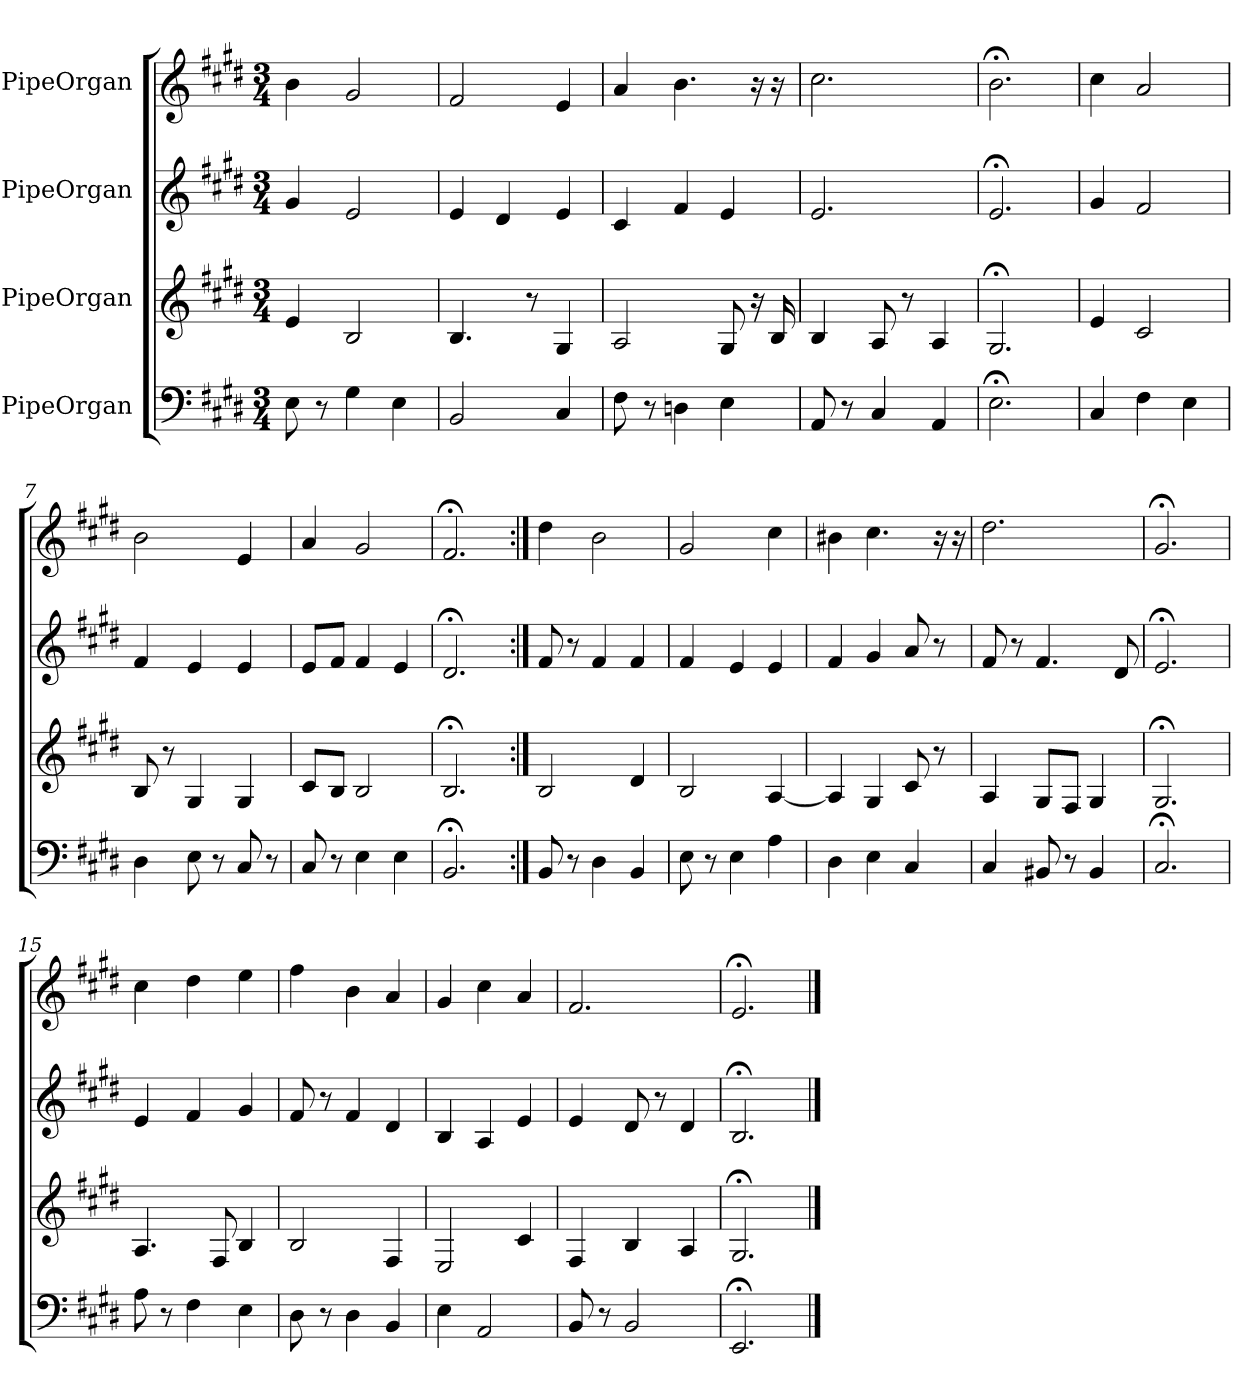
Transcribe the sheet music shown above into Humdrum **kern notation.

**kern	**kern	**kern	**kern
*part4	*part3	*part2	*part1
*staff4	*staff3	*staff2	*staff1
*I"PipeOrgan	*I"PipeOrgan	*I"PipeOrgan	*I"PipeOrgan
*k[f#c#g#d#]	*k[f#c#g#d#]	*k[f#c#g#d#]	*k[f#c#g#d#]
*E:	*E:	*E:	*E:
*M3/4	*M3/4	*M3/4	*M3/4
*MM60	*MM60	*MM60	*MM60
=1	=1	=1	=1
8E	4e	4g#	4b
8r	.	.	.
4G#	2B	2e	2g#
4E	.	.	.
=2	=2	=2	=2
2BB	4.B	4e	2f#
.	.	4d#	.
.	8r	.	.
4C#	4G#	4e	4e
=3	=3	=3	=3
8F#	2A	4c#	4a
8r	.	.	.
4Dn	.	4f#	4.b
4E	8G#	4e	.
.	16r	.	16r
.	16B	.	16r
=4	=4	=4	=4
8AA	4B	2.e	2.cc#
8r	.	.	.
4C#	8A	.	.
.	8r	.	.
4AA	4A	.	.
=5	=5	=5	=5
2.E;<	2.G#;<	2.e;<	2.b;<
=6	=6	=6	=6
4C#	4e	4g#	4cc#
4F#	2c#	2f#	2a
4E	.	.	.
=7	=7	=7	=7
4D#	8B	4f#	2b
.	8r	.	.
8E	4G#	4e	.
8r	.	.	.
8C#	4G#	4e	4e
8r	.	.	.
=8	=8	=8	=8
8C#	8c#L	8eL	4a
8r	8BJ	8f#J	.
4E	2B	4f#	2g#
4E	.	4e	.
=9	=9	=9	=9
2.BB;<	2.B;<	2.d#;<	2.f#;<
=10:|!	=10:|!	=10:|!	=10:|!
8BB	2B	8f#	4dd#
8r	.	8r	.
4D#	.	4f#	2b
4BB	4d#	4f#	.
=11	=11	=11	=11
8E	2B	4f#	2g#
8r	.	.	.
4E	.	4e	.
4A	[4A	4e	4cc#
=12	=12	=12	=12
4D#	4A]	4f#	4b#X
4E	4G#	4g#	4.cc#
4C#	8c#	8a	.
.	8r	8r	16r
.	.	.	16r
=13	=13	=13	=13
4C#	4A	8f#	2.dd#
.	.	8r	.
8BB#X	8G#L	4.f#	.
8r	8F#J	.	.
4BB#	4G#	.	.
.	.	8d#	.
=14	=14	=14	=14
2.C#;<	2.G#;<	2.e;<	2.g#;<
=15	=15	=15	=15
8A	4.A	4e	4cc#
8r	.	.	.
4F#	.	4f#	4dd#
.	8F#	.	.
4E	4B	4g#	4ee
=16	=16	=16	=16
8D#	2B	8f#	4ff#
8r	.	8r	.
4D#	.	4f#	4b
4BB	4F#	4d#	4a
=17	=17	=17	=17
4E	2E	4B	4g#
2AA	.	4A	4cc#
.	4c#	4e	4a
=18	=18	=18	=18
8BB	4F#	4e	2.f#
8r	.	.	.
2BB	4B	8d#	.
.	.	8r	.
.	4A	4d#	.
=19	=19	=19	=19
2.EE;<	2.G#;<	2.B;<	2.e;<
==	==	==	==
*-	*-	*-	*-
